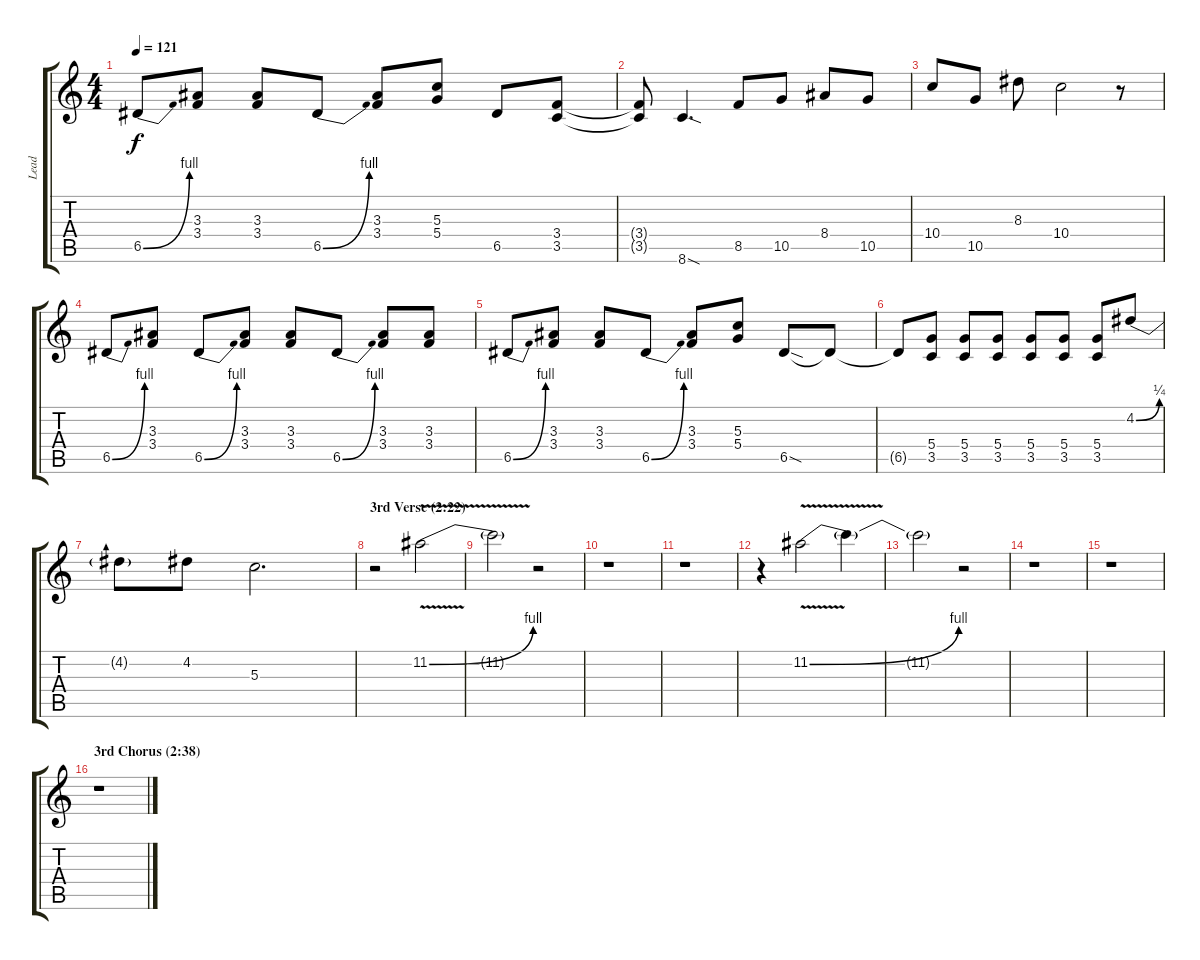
\track ("Lead" "Lead") {instrument overdrivenguitar}
\staff {score tabs}
\tuning (E4 B3 G3 D3 A2 E2) {hide}
\ts (4 4)
\tempo 121
\clef g2
\ks c
6.5{be (bend 0 0 60 4)}.8{dy f} (3.3 3.4).8 (3.3 3.4).8 6.5{be (bend 0 0 60 4)}.8 (3.3 3.4).8 (5.3 5.4).8 6.5.8 (3.4 3.5).8 |
(3.4{t} 3.5{t}).8 8.6{sod}.4{d} 8.5.8 10.5.8 8.4.8 10.5.8 |
10.4.8 10.5.8 8.3.8 10.4.2 r.8 |
6.5{be (bend 0 0 60 4)}.8 (3.3 3.4).8 6.5{be (bend 0 0 60 4)}.8 (3.3 3.4).8 (3.3 3.4).8 6.5{be (bend 0 0 60 4)}.8 (3.3 3.4).8 (3.3 3.4).8 |
6.5{be (bend 0 0 60 4)}.8 (3.3 3.4).8 (3.3 3.4).8 6.5{be (bend 0 0 60 4)}.8 (3.3 3.4).8 (5.3 5.4).8 6.5{sod}.8 6.5{t}.8 |
6.5{t}.8 (5.4 3.5).8 (5.4 3.5).8 (5.4 3.5).8 (5.4 3.5).8 (5.4 3.5).8 (5.4 3.5).8 4.2{be (bend 0 0 60 1)}.8 |
4.2{t}.8 4.2.8 5.3.2{d} |
\section ("" "3rd Verse (2:22)")
r.2 11.2{be (bend 0 0 60 4) v}.2 |
11.2{t}.2 r.2 |
r.1 |
r.1 |
r.4 11.2{be (bend 0 0 60 4) v}.2 11.2{t}.4 |
11.2{t}.2 r.2 |
r.1 |
r.1 |
\section ("" "3rd Chorus (2:38)")
r.1
